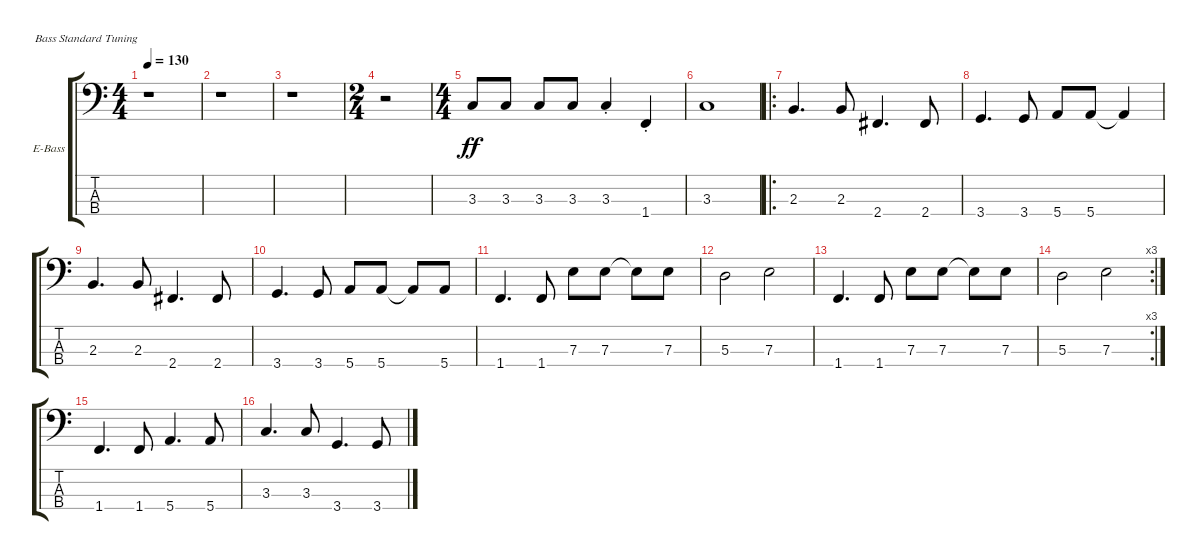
\defaultSystemsLayout 4
\bracketExtendMode groupsimilarinstruments
\firstSystemTrackNameOrientation horizontal
\otherSystemsTrackNameOrientation horizontal
\track ("Electric Bass" "E-Bass") {instrument electricbassfinger}
\staff {score tabs}
\tuning (G2 D2 A1 E1)
\ts (4 4)
\tempo 130
\clef f4
\scale
0.485477
\ks c
r.1{dy ff instrument electricbassfinger} |
\scale
0.257261 r.1 |
\scale
0.257261 r.1 |
\ts (2 4)
\scale
0.39527 r.2 |
\ts (4 4)
\scale
0.39527 3.3.8 3.3.8 3.3.8 3.3.8 3.3{st}.4 1.4{st}.4 |
\scale
0.209459 3.3.1 |
\ro
\scale
0.373737 2.3.4{d} 2.3.8 2.4.4{d} 2.4.8 |
\scale
0.313131 3.4.4{d} 3.4.8 5.4.8 5.4.8 5.4{t}.4 |
\scale
0.313131 2.3.4{d} 2.3.8 2.4.4{d} 2.4.8 |
\scale
0.333333 3.4.4{d} 3.4.8 5.4.8 5.4.8 5.4{t}.8 5.4.8 |
\scale
0.333333 1.4.4{d} 1.4.8 7.3.8 7.3.8 7.3{t}.8 7.3.8 |
\scale
0.333333 5.3.2 7.3.2 |
\scale
0.322917 1.4.4{d} 1.4.8 7.3.8 7.3.8 7.3{t}.8 7.3.8 |
\rc 3
\scale
0.354167 5.3.2 7.3.2 |
\scale
0.322917 1.4.4{d} 1.4.8 5.4.4{d} 5.4.8 |
\scale
0.333333 3.3.4{d} 3.3.8 3.4.4{d} 3.4.8
